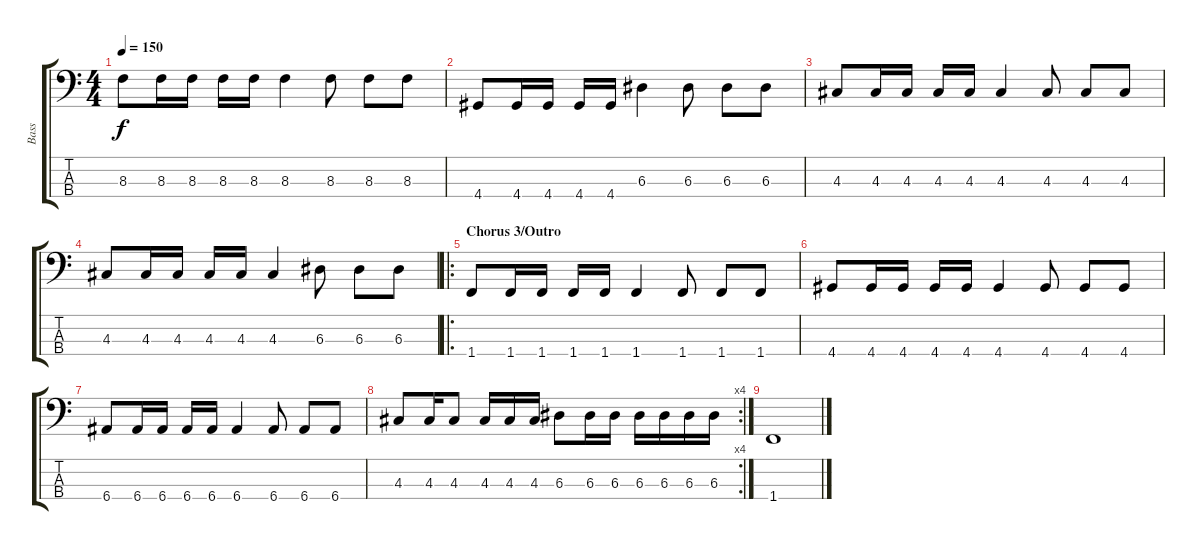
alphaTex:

\track ("Bass" "Bass") {instrument electricbassfinger}
\staff {score tabs}
\tuning (G2 D2 A1 E1) {hide}
\ts (4 4)
\tempo 150
\clef f4
\ks c
8.3.8{dy f} 8.3.16 8.3.16 8.3.16 8.3.16 8.3.4 8.3.8 8.3.8 8.3.8 |
4.4.8 4.4.16 4.4.16 4.4.16 4.4.16 6.3.4 6.3.8 6.3.8 6.3.8 |
4.3.8 4.3.16 4.3.16 4.3.16 4.3.16 4.3.4 4.3.8 4.3.8 4.3.8 |
4.3.8 4.3.16 4.3.16 4.3.16 4.3.16 4.3.4 6.3.8 6.3.8 6.3.8 |
\ro
\section ("" "Chorus 3/Outro")
1.4.8 1.4.16 1.4.16 1.4.16 1.4.16 1.4.4 1.4.8 1.4.8 1.4.8 |
4.4.8 4.4.16 4.4.16 4.4.16 4.4.16 4.4.4 4.4.8 4.4.8 4.4.8 |
6.4.8 6.4.16 6.4.16 6.4.16 6.4.16 6.4.4 6.4.8 6.4.8 6.4.8 |
\rc 4
4.3.8 4.3.16 4.3.8 4.3.16 4.3.16 4.3.16 6.3.8 6.3.16 6.3.16 6.3.16 6.3.16 6.3.16 6.3.16 |
1.4.1
